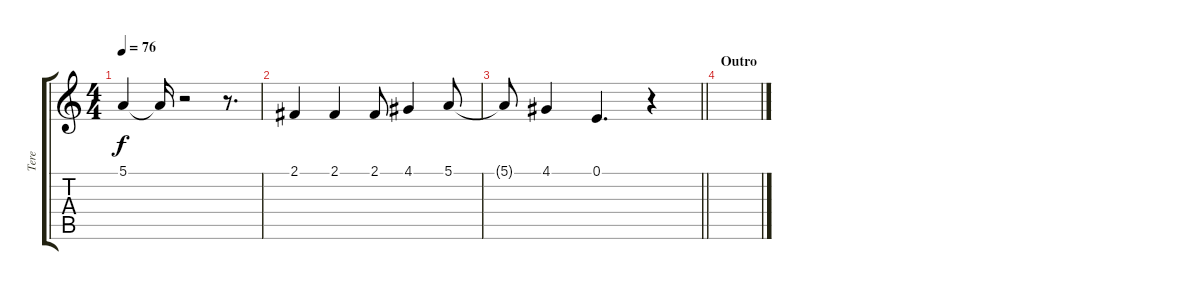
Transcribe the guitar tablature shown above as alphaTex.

\track ("Tere" "Tere") {instrument lead6voice}
\staff {score tabs}
\tuning (E4 B3 G3 D3 A2 E2) {hide}
\ts (4 4)
\tempo 76
\clef g2
\ks c
5.1{t}.4{dy f} 5.1{t}.16 r.2 r.8{d} |
2.1.4 2.1.4 2.1.8 4.1.4 5.1.8 |
\barLineRight lightlight
5.1{t}.8 4.1.4 0.1.4{d} r.4 |
\section ("" "Outro")
